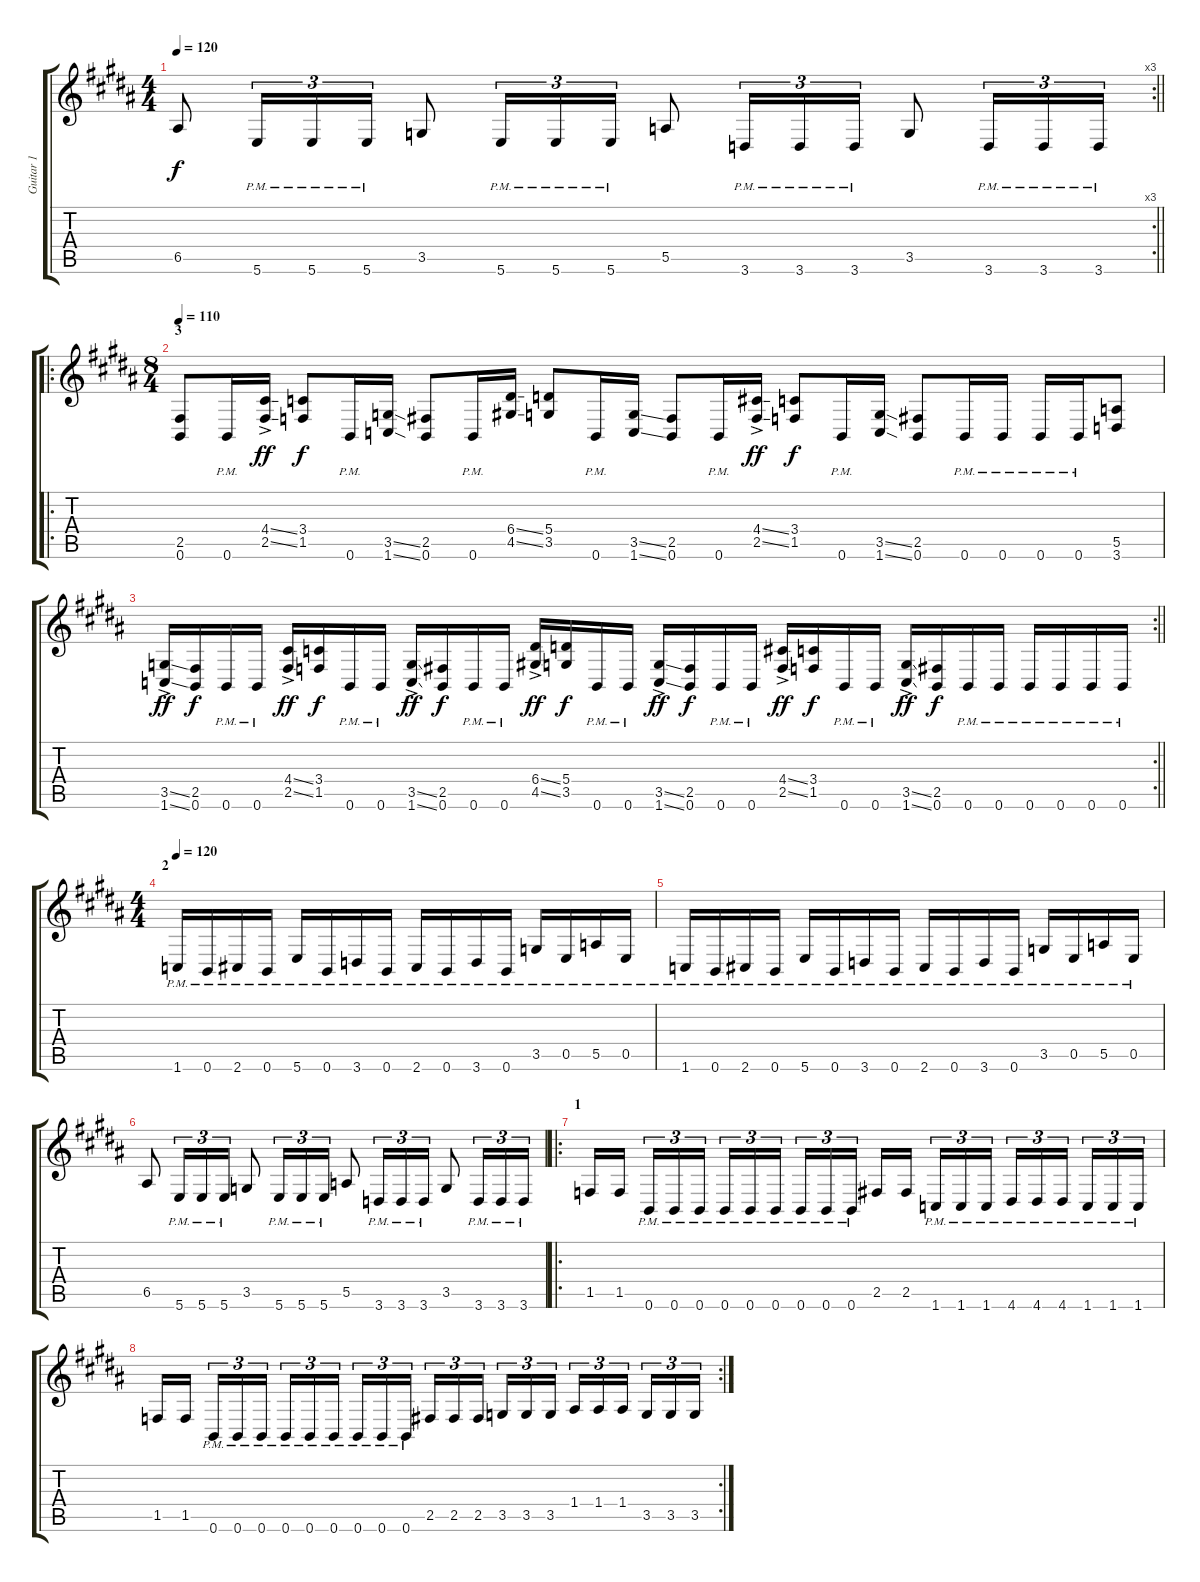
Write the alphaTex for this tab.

\track ("Guitar 1" "Guitar 1") {instrument distortionguitar}
\staff {score tabs}
\tuning (B3 Gb3 D3 A2 E2 B1) {hide}
\rc 3
\ts (4 4)
\tempo 120
\clef g2
\barLineRight lightlight
\ks g#minor
6.5.8{dy f} 5.6{pm}.16{tu (3 2)} 5.6{pm}.16{tu (3 2)} 5.6{pm}.16{tu (3 2)} 3.5.8 5.6{pm}.16{tu (3 2)} 5.6{pm}.16{tu (3 2)} 5.6{pm}.16{tu (3 2)} 5.5.8 3.6{pm}.16{tu (3 2)} 3.6{pm}.16{tu (3 2)} 3.6{pm}.16{tu (3 2)} 3.5.8 3.6{pm}.16{tu (3 2)} 3.6{pm}.16{tu (3 2)} 3.6{pm}.16{tu (3 2)} |
\ro
\ts (8 4)
\section ("" "3")
\tempo 110
\ks b
(2.5 0.6).8 0.6{pm}.16 (4.4{ss ac} 2.5{ss ac}).16{dy ff} (3.4 1.5).8{dy f} 0.6{pm}.16 (3.5{ss} 1.6{ss}).16 (2.5 0.6).8 0.6{pm}.16 (6.4{ss} 4.5{ss}).16 (5.4 3.5).8 0.6{pm}.16 (3.5{ss} 1.6{ss}).16 (2.5 0.6).8 0.6{pm}.16 (4.4{ss ac} 2.5{ss ac}).16{dy ff} (3.4 1.5).8{dy f} 0.6{pm}.16 (3.5{ss} 1.6{ss}).16 (2.5 0.6).8 0.6{pm}.16 0.6{pm}.16 0.6{pm}.16 0.6{pm}.16 (5.5 3.6).8 |
\rc 2
\barLineRight lightlight
\ks g#minor
(3.5{ss ac} 1.6{ss ac}).16{dy ff} (2.5 0.6).16{dy f} 0.6{pm}.16 0.6{pm}.16 (4.4{ss ac} 2.5{ss ac}).16{dy ff} (3.4 1.5).16{dy f} 0.6{pm}.16 0.6{pm}.16 (3.5{ss ac} 1.6{ss ac}).16{dy ff} (2.5 0.6).16{dy f} 0.6{pm}.16 0.6{pm}.16 (6.4{ss ac} 4.5{ss ac}).16{dy ff} (5.4 3.5).16{dy f} 0.6{pm}.16 0.6{pm}.16 (3.5{ss ac} 1.6{ss ac}).16{dy ff} (2.5 0.6).16{dy f} 0.6{pm}.16 0.6{pm}.16 (4.4{ss ac} 2.5{ss ac}).16{dy ff} (3.4 1.5).16{dy f} 0.6{pm}.16 0.6{pm}.16 (3.5{ss ac} 1.6{ss ac}).16{dy ff} (2.5 0.6).16{dy f} 0.6{pm}.16 0.6{pm}.16 0.6{pm}.16 0.6{pm}.16 0.6{pm}.16 0.6{pm}.16 |
\ts (4 4)
\section ("" "2")
\tempo 120
\ks b
1.6{pm}.16 0.6{pm}.16 2.6{pm}.16 0.6{pm}.16 5.6{pm}.16 0.6{pm}.16 3.6{pm}.16 0.6{pm}.16 2.6{pm}.16 0.6{pm}.16 3.6{pm}.16 0.6{pm}.16 3.5{pm}.16 0.5{pm}.16 5.5{pm}.16 0.5{pm}.16 |
\ks g#minor
1.6{pm}.16 0.6{pm}.16 2.6{pm}.16 0.6{pm}.16 5.6{pm}.16 0.6{pm}.16 3.6{pm}.16 0.6{pm}.16 2.6{pm}.16 0.6{pm}.16 3.6{pm}.16 0.6{pm}.16 3.5{pm}.16 0.5{pm}.16 5.5{pm}.16 0.5{pm}.16 |
6.5.8 5.6{pm}.16{tu (3 2)} 5.6{pm}.16{tu (3 2)} 5.6{pm}.16{tu (3 2)} 3.5.8 5.6{pm}.16{tu (3 2)} 5.6{pm}.16{tu (3 2)} 5.6{pm}.16{tu (3 2)} 5.5.8 3.6{pm}.16{tu (3 2)} 3.6{pm}.16{tu (3 2)} 3.6{pm}.16{tu (3 2)} 3.5.8 3.6{pm}.16{tu (3 2)} 3.6{pm}.16{tu (3 2)} 3.6{pm}.16{tu (3 2)} |
\ro
\section ("" "1")
\ks b
1.5.16 1.5.16{beam splitsecondary} 0.6{pm}.16{tu (3 2)} 0.6{pm}.16{tu (3 2)} 0.6{pm}.16{tu (3 2)} 0.6{pm}.16{tu (3 2)} 0.6{pm}.16{tu (3 2)} 0.6{pm}.16{tu (3 2) beam splitsecondary} 0.6{pm}.16{tu (3 2)} 0.6{pm}.16{tu (3 2)} 0.6{pm}.16{tu (3 2)} 2.5.16 2.5.16{beam splitsecondary} 1.6{pm}.16{tu (3 2)} 1.6{pm}.16{tu (3 2)} 1.6{pm}.16{tu (3 2)} 4.6{pm}.16{tu (3 2)} 4.6{pm}.16{tu (3 2)} 4.6{pm}.16{tu (3 2) beam splitsecondary} 1.6{pm}.16{tu (3 2)} 1.6{pm}.16{tu (3 2)} 1.6{pm}.16{tu (3 2)} |
\rc 2
\ks g#minor
1.5.16 1.5.16{beam splitsecondary} 0.6{pm}.16{tu (3 2)} 0.6{pm}.16{tu (3 2)} 0.6{pm}.16{tu (3 2)} 0.6{pm}.16{tu (3 2)} 0.6{pm}.16{tu (3 2)} 0.6{pm}.16{tu (3 2) beam splitsecondary} 0.6{pm}.16{tu (3 2)} 0.6{pm}.16{tu (3 2)} 0.6{pm}.16{tu (3 2)} 2.5.16{tu (3 2)} 2.5.16{tu (3 2)} 2.5.16{tu (3 2) beam splitsecondary} 3.5.16{tu (3 2)} 3.5.16{tu (3 2)} 3.5.16{tu (3 2)} 1.4.16{tu (3 2)} 1.4.16{tu (3 2)} 1.4.16{tu (3 2) beam splitsecondary} 3.5.16{tu (3 2)} 3.5.16{tu (3 2)} 3.5.16{tu (3 2)}
